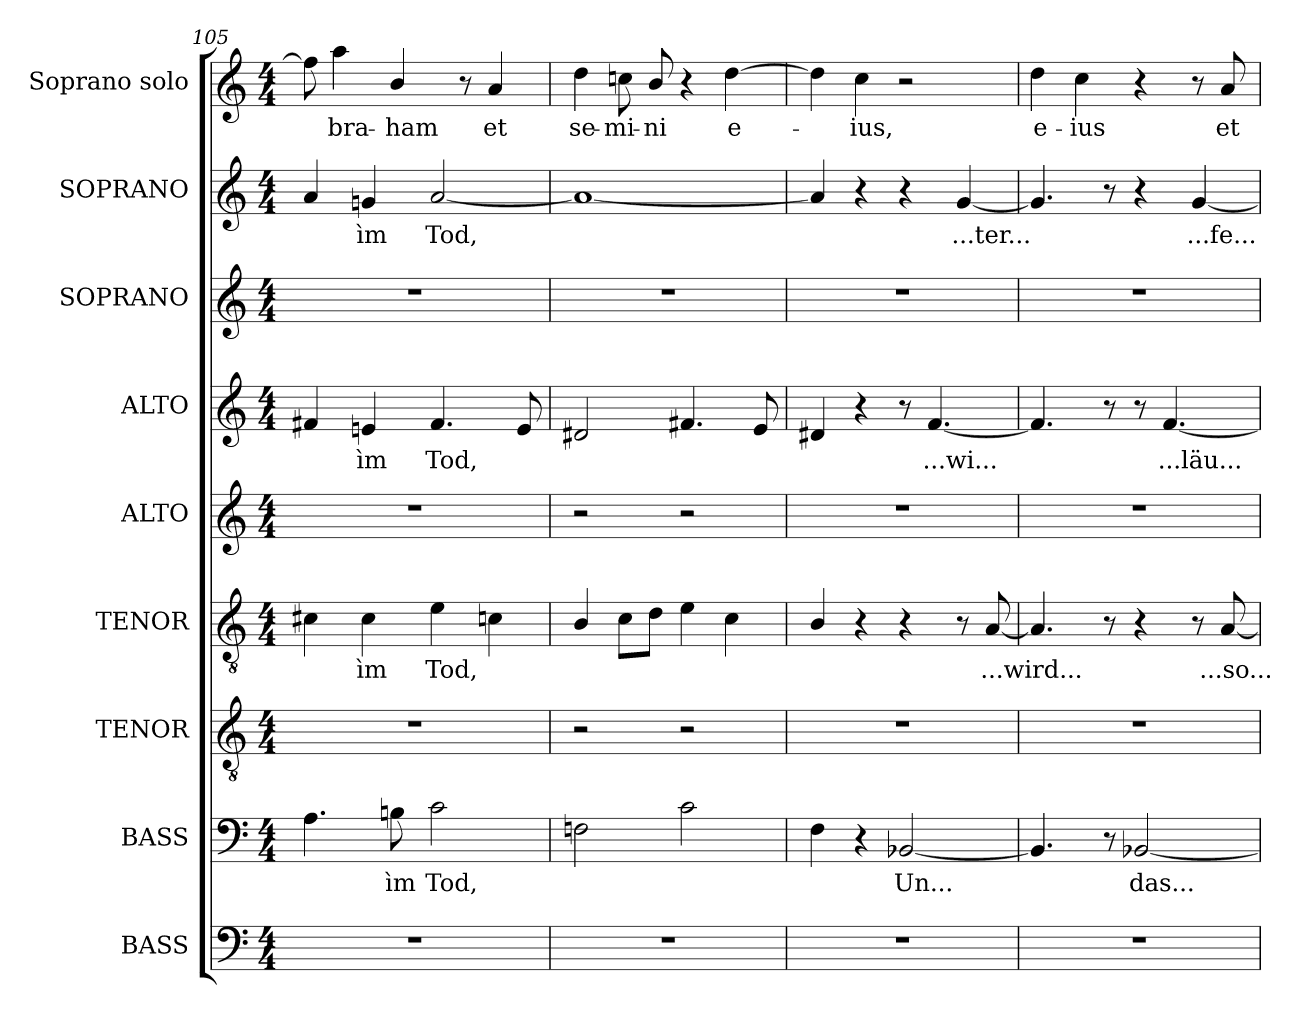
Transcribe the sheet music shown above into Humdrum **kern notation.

**kern	**kern	**text	**kern	**kern	**text	**kern	**kern	**text	**kern	**kern	**text	**kern	**text
*part9	*part8	*part8	*part7	*part6	*part6	*part5	*part4	*part4	*part3	*part2	*part2	*part1	*part1
*staff9	*staff8	*staff8	*staff7	*staff6	*staff6	*staff5	*staff4	*staff4	*staff3	*staff2	*staff2	*staff1	*staff1
*I"BASS	*I"BASS	*	*I"TENOR	*I"TENOR	*	*I"ALTO	*I"ALTO	*	*I"SOPRANO	*I"SOPRANO	*	*I"Soprano solo	*
*I'B.	*I'B.	*	*I'T.	*I'T.	*	*I'A.	*I'A.	*	*I'S.	*I'S.	*	*I'S.	*
*clefF4	*clefF4	*	*clefGv2	*clefGv2	*	*clefG2	*clefG2	*	*clefG2	*clefG2	*	*clefG2	*
*	*	*	*ITrd7c12	*ITrd7c12	*	*	*	*	*	*	*	*	*
*k[]	*k[]	*	*k[]	*k[]	*	*k[]	*k[]	*	*k[]	*k[]	*	*k[]	*
*M4/4	*M4/4	*	*M4/4	*M4/4	*	*M4/4	*M4/4	*	*M4/4	*M4/4	*	*M4/4	*
=105	=105	=105	=105	=105	=105	=105	=105	=105	=105	=105	=105	=105	=105
1r	4.Ai\	.	1r	4C#Xi\	.	1r	4f#Xi/	.	1r	4ai/	.	8ff#i\]	.
!	!	!	!	!	!	!	!	!	!	!	!	!	!LO:LY:b:color=#000000
.	.	.	.	.	.	.	.	.	.	.	.	4aai\	-bra-
!	!	!	!	!	!LO:LY:b:color=#000000	!	!	!	!	!	!	!	!
!	!	!	!	!	!	!	!	!LO:LY:b:color=#000000	!	!	!	!	!
!	!	!	!	!	!	!	!	!	!	!	!LO:LY:b:color=#000000	!	!
.	.	.	.	4C#i\	ìm	.	4eni/	ìm	.	4gni/	ìm	.	.
!	!	!LO:LY:b:color=#000000	!	!	!	!	!	!	!	!	!	!	!
!	!	!	!	!	!	!	!	!	!	!	!	!	!LO:LY:b:color=#000000
.	8Bni\	ìm	.	.	.	.	.	.	.	.	.	4bi/	-ham
!	!	!LO:LY:b:color=#000000	!	!	!	!	!	!	!	!	!	!	!
!	!	!	!	!	!LO:LY:b:color=#000000	!	!	!	!	!	!	!	!
!	!	!	!	!	!	!	!	!LO:LY:b:color=#000000	!	!	!	!	!
!	!	!	!	!	!	!	!	!	!	!	!LO:LY:b:color=#000000	!	!
.	2ci\	Tod,	.	4Ei\	Tod,	.	4.f#i/	Tod,	.	[<2ai/	Tod,	.	.
.	.	.	.	.	.	.	.	.	.	.	.	8r	.
!	!	!	!	!	!	!	!	!	!	!	!	!	!LO:LY:b:color=#000000
.	.	.	.	4Cni\	.	.	.	.	.	.	.	4ai/	et
.	.	.	.	.	.	.	8ei/	.	.	.	.	.	.
=106	=106	=106	=106	=106	=106	=106	=106	=106	=106	=106	=106	=106	=106
!	!	!	!	!	!	!	!	!	!	!	!	!	!LO:LY:b:color=#000000
1r	2Fni\	.	2r	4BBi/	.	2r	2d#Xi/	.	1r	1ai_<	.	4ddi\	se-
!	!	!	!	!	!	!	!	!	!	!	!	!	!LO:LY:b:color=#000000
.	.	.	.	8Ci\L	.	.	.	.	.	.	.	8ccni\	-mi-
!	!	!	!	!	!	!	!	!	!	!	!	!	!LO:LY:b:color=#000000
.	.	.	.	8Di\J	.	.	.	.	.	.	.	8bi/	-ni
.	2ci\	.	2r	4Ei\	.	2r	4.f#Xi/	.	.	.	.	4r	.
!	!	!	!	!	!	!	!	!	!	!	!	!	!LO:LY:b:color=#000000
.	.	.	.	4Ci\	.	.	.	.	.	.	.	[>4ddi\	e-
.	.	.	.	.	.	.	8ei/	.	.	.	.	.	.
!!LO:LB:g=z
=107	=107	=107	=107	=107	=107	=107	=107	=107	=107	=107	=107	=107	=107
1r	4Fi\	.	1r	4BBi/	.	1r	4d#Xi/	.	1r	4ai/]	.	4ddi\]	.
!	!	!	!	!	!	!	!	!	!	!	!	!	!LO:LY:b:color=#000000
.	4r	.	.	4r	.	.	4r	.	.	4r	.	4cci\	-ius,
!	!	!LO:LY:b:color=#000000	!	!	!	!	!	!	!	!	!	!	!
.	[<2BB-Xi/	Un...	.	4r	.	.	8r	.	.	4r	.	2r	.
!	!	!	!	!	!	!	!	!LO:LY:b:color=#000000	!	!	!	!	!
.	.	.	.	.	.	.	[<4.fi/	...wi...	.	.	.	.	.
!	!	!	!	!	!	!	!	!	!	!	!LO:LY:b:color=#000000	!	!
.	.	.	.	8r	.	.	.	.	.	[<4gi/	...ter...	.	.
!	!	!	!	!	!LO:LY:b:color=#000000	!	!	!	!	!	!	!	!
.	.	.	.	[<8AAi/	...wird...	.	.	.	.	.	.	.	.
=108	=108	=108	=108	=108	=108	=108	=108	=108	=108	=108	=108	=108	=108
!	!	!	!	!	!	!	!	!	!	!	!	!	!LO:LY:b:color=#000000
1r	4.BB-i/]	.	1r	4.AAi/]	.	1r	4.fi/]	.	1r	4.gi/]	.	4ddi\	e-
!	!	!	!	!	!	!	!	!	!	!	!	!	!LO:LY:b:color=#000000
.	.	.	.	.	.	.	.	.	.	.	.	4cci\	-ius
.	8r	.	.	8r	.	.	8r	.	.	8r	.	.	.
!	!	!LO:LY:b:color=#000000	!	!	!	!	!	!	!	!	!	!	!
.	[<2BB-Xi/	das...	.	4r	.	.	8r	.	.	4r	.	4r	.
!	!	!	!	!	!	!	!	!LO:LY:b:color=#000000	!	!	!	!	!
.	.	.	.	.	.	.	[<4.fi/	...läu...	.	.	.	.	.
!	!	!	!	!	!	!	!	!	!	!	!LO:LY:b:color=#000000	!	!
.	.	.	.	8r	.	.	.	.	.	[<4gi/	...fe...	8r	.
!	!	!	!	!	!LO:LY:b:color=#000000	!	!	!	!	!	!	!	!
!	!	!	!	!	!	!	!	!	!	!	!	!	!LO:LY:b:color=#000000
.	.	.	.	[<8AAi/	...so...	.	.	.	.	.	.	8ai/	et
=	=	=	=	=	=	=	=	=	=	=	=	=	=
*-	*-	*-	*-	*-	*-	*-	*-	*-	*-	*-	*-	*-	*-
